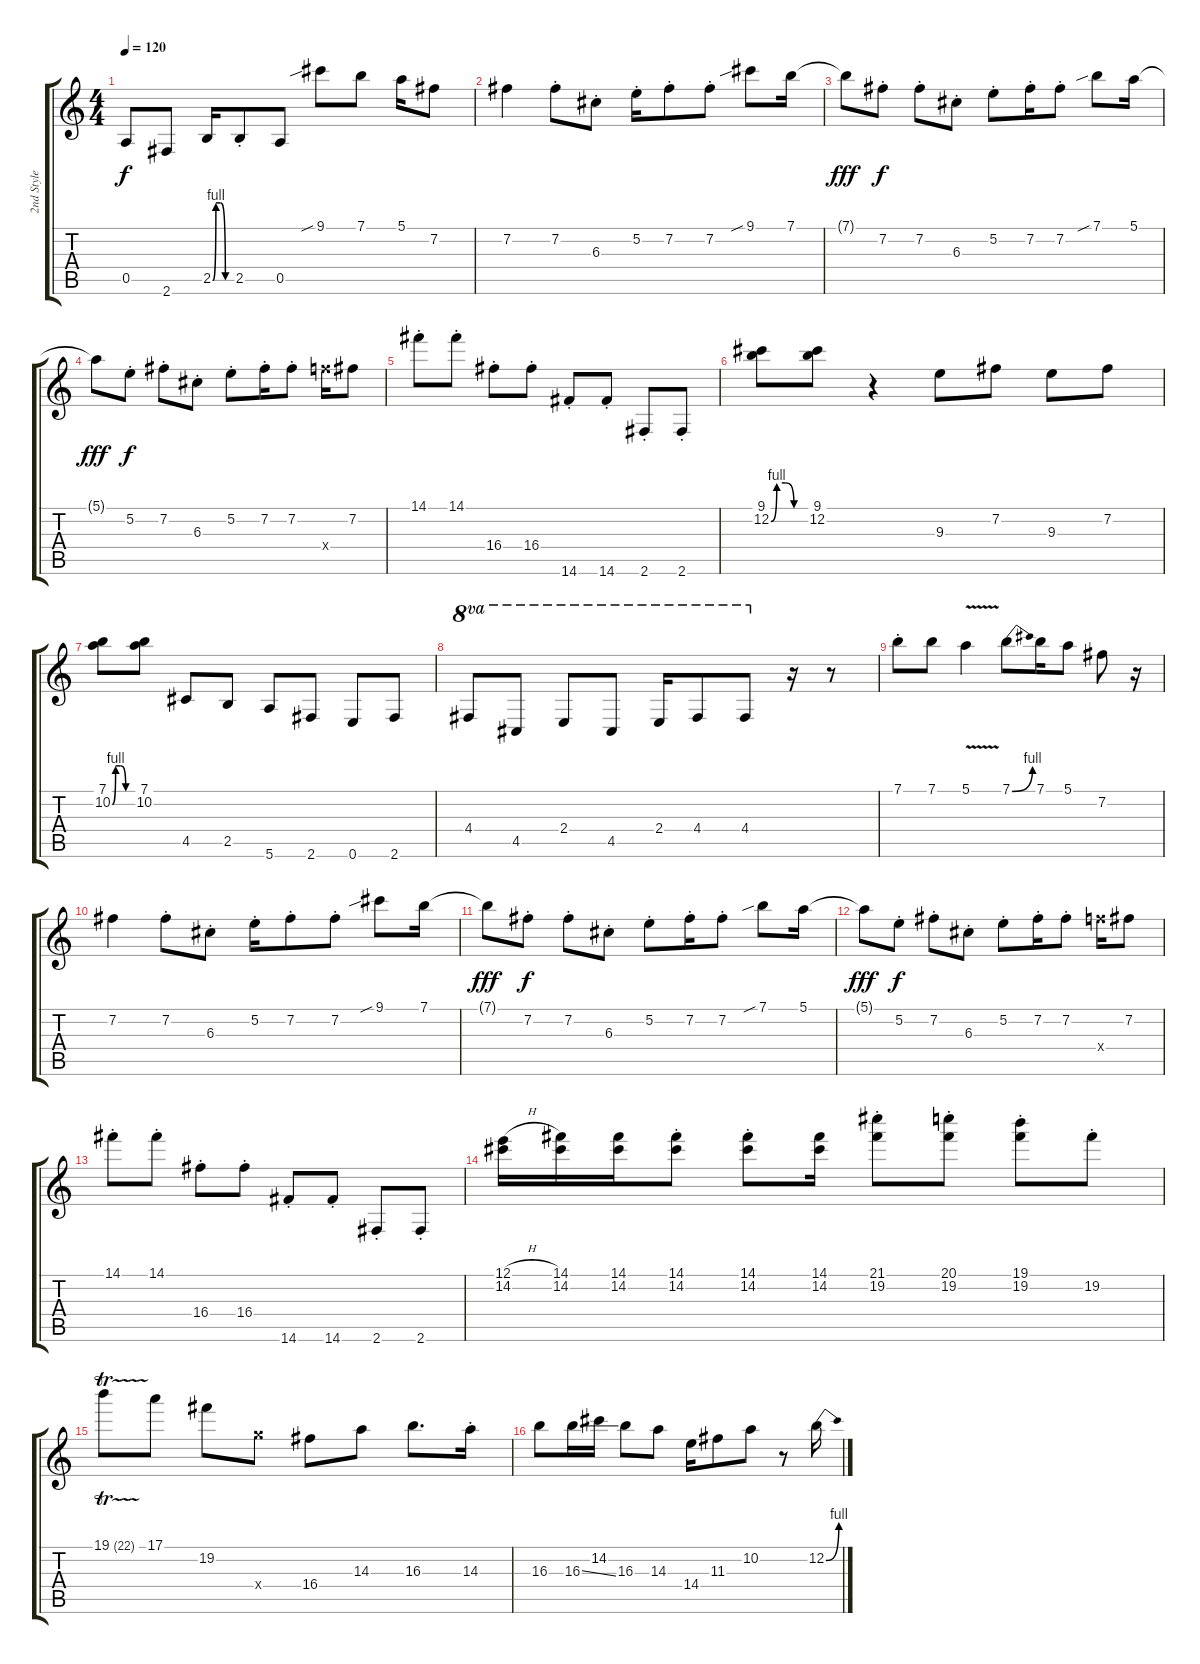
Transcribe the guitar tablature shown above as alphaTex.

\track ("2nd Style Lead" "2nd Style ") {instrument overdrivenguitar}
\staff {score tabs}
\tuning (E4 B3 G3 D3 A2 E2) {hide}
\ts (4 4)
\tempo 120
\clef g2
\ks c
0.5.8{dy f} 2.6.8 2.5{be (custom 0 0 10 4 25 4 40 0 60 0)}.16 2.5{st}.8 0.5.8 9.1{sib}.8 7.1.8 5.1.16 7.2.8 |
7.2.4 7.2{st}.8 6.3{st}.8 5.2{st}.16 7.2{st}.8 7.2{st}.8 9.1{sib}.8 7.1.16 |
7.1{t}.8{dy fff} 7.2{st}.8{dy f} 7.2{st}.8 6.3{st}.8 5.2{st}.8 7.2{st}.16 7.2{st}.8 7.1{sib}.8 5.1.16 |
5.1{t}.8{dy fff} 5.2{st}.8{dy f} 7.2{st}.8 6.3{st}.8 5.2{st}.8 7.2{st}.16 7.2{st}.8 15.4{x}.16 7.2.8 |
14.1{st}.8 14.1{st}.8 16.4{st}.8 16.4{st}.8 14.6{st}.8 14.6{st}.8 2.6{st}.8 2.6{st}.8 |
(9.1 12.2{be (custom 0 0 10 4 25 4 40 0 60 0)}).8 (9.1 12.2).8 r.4 9.3.8 7.2.8 9.3.8 7.2.8 |
(7.1 10.2{be (custom 0 0 10 4 25 4 40 0 60 0)}).8 (7.1 10.2).8 4.5.8 2.5.8 5.6.8 2.6.8 0.6.8 2.6.8 |
4.4.8{ot 8va} 4.5.8{ot 8va} 2.4.8{ot 8va} 4.5.8{ot 8va} 2.4.16{ot 8va} 4.4.8{ot 8va} 4.4.8{ot 8va} r.16 r.8 |
7.1{st}.8 7.1.8 5.1{v}.4 7.1{be (bend 0 0 60 4)}.8 7.1.16 5.1.8 7.2.8 r.16 |
7.2.4 7.2{st}.8 6.3{st}.8 5.2{st}.16 7.2{st}.8 7.2{st}.8 9.1{sib}.8 7.1.16 |
7.1{t}.8{dy fff} 7.2{st}.8{dy f} 7.2{st}.8 6.3{st}.8 5.2{st}.8 7.2{st}.16 7.2{st}.8 7.1{sib}.8 5.1.16 |
5.1{t}.8{dy fff} 5.2{st}.8{dy f} 7.2{st}.8 6.3{st}.8 5.2{st}.8 7.2{st}.16 7.2{st}.8 15.4{x}.16 7.2.8 |
14.1{st}.8 14.1{st}.8 16.4{st}.8 16.4{st}.8 14.6{st}.8 14.6{st}.8 2.6{st}.8 2.6{st}.8 |
(12.1{h} 14.2).16 (14.1 14.2).16 (14.1 14.2).16 (14.1{st} 14.2{st}).8 (14.1{st} 14.2{st}).8 (14.1 14.2).16 (21.1{st} 19.2{st}).8 (20.1{st} 19.2{st}).8 (19.1{st} 19.2{st}).8 19.2{st}.8 |
19.1{tr (22 32)}.8 17.1.8 19.2.8 17.4{x}.8 16.4.8 14.3.8 16.3.8{d} 14.3{st}.16 |
16.3.8 16.3{ss}.16 14.2.16 16.3.8 14.3.8 14.4.16 11.3.8 10.2.8 r.8 12.2{be (bend 0 0 60 4)}.16
